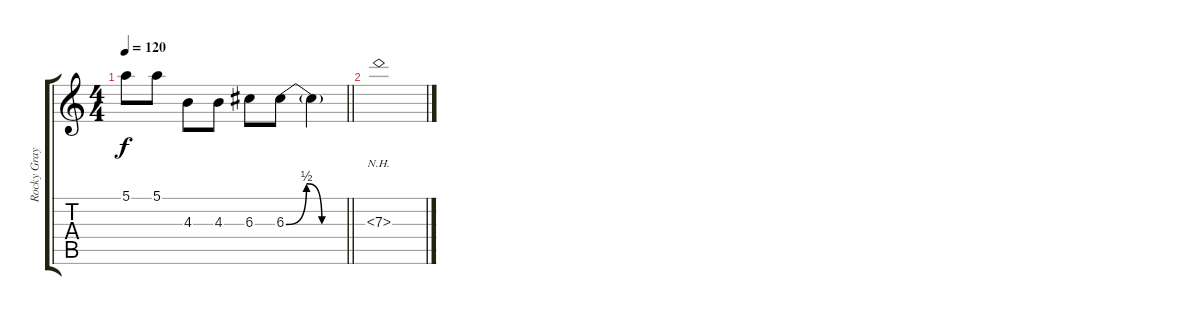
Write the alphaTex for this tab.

\track ("Rocky Gray" "Rocky Gray") {instrument acousticguitarsteel}
\staff {score tabs}
\tuning (E4 B3 G3 D3 A2 D2) {hide}
\ts (4 4)
\tempo 120
\clef g2
\barLineRight lightlight
\ks c
5.1.8{dy f} 5.1.8 4.3.8 4.3.8 6.3.8 6.3{be (custom 0 0 20 2 35 0 60 0)}.8 6.3{t}.4 |
7.3{nh}.1
